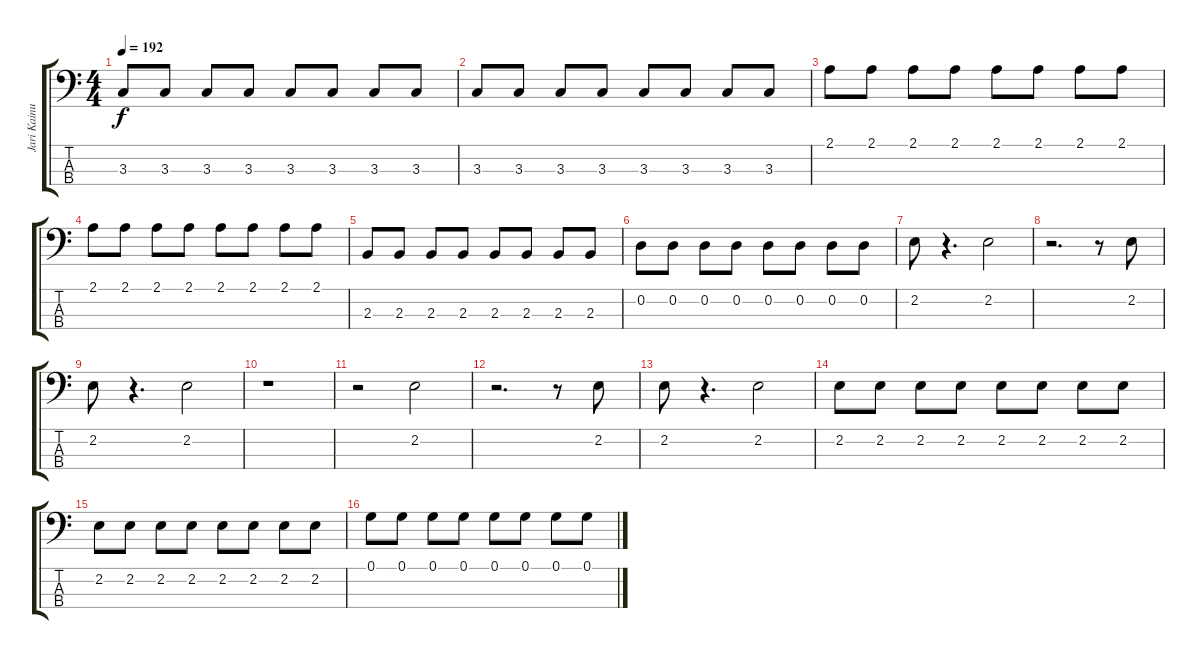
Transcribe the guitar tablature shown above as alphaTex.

\track ("Jari Kainulainen" "Jari Kainu") {instrument fretlessbass}
\staff {score tabs}
\tuning (G2 D2 A1 E1) {hide}
\ts (4 4)
\tempo 192
\clef f4
\ks c
3.3.8{dy f} 3.3.8 3.3.8 3.3.8 3.3.8 3.3.8 3.3.8 3.3.8 |
3.3.8 3.3.8 3.3.8 3.3.8 3.3.8 3.3.8 3.3.8 3.3.8 |
2.1.8 2.1.8 2.1.8 2.1.8 2.1.8 2.1.8 2.1.8 2.1.8 |
2.1.8 2.1.8 2.1.8 2.1.8 2.1.8 2.1.8 2.1.8 2.1.8 |
2.3.8 2.3.8 2.3.8 2.3.8 2.3.8 2.3.8 2.3.8 2.3.8 |
0.2.8 0.2.8 0.2.8 0.2.8 0.2.8 0.2.8 0.2.8 0.2.8 |
2.2.8 r.4{d} 2.2.2 |
r.2{d} r.8 2.2.8 |
2.2.8 r.4{d} 2.2.2 |
r.1 |
r.2 2.2.2 |
r.2{d} r.8 2.2.8 |
2.2.8 r.4{d} 2.2.2 |
2.2.8 2.2.8 2.2.8 2.2.8 2.2.8 2.2.8 2.2.8 2.2.8 |
2.2.8 2.2.8 2.2.8 2.2.8 2.2.8 2.2.8 2.2.8 2.2.8 |
0.1.8 0.1.8 0.1.8 0.1.8 0.1.8 0.1.8 0.1.8 0.1.8
